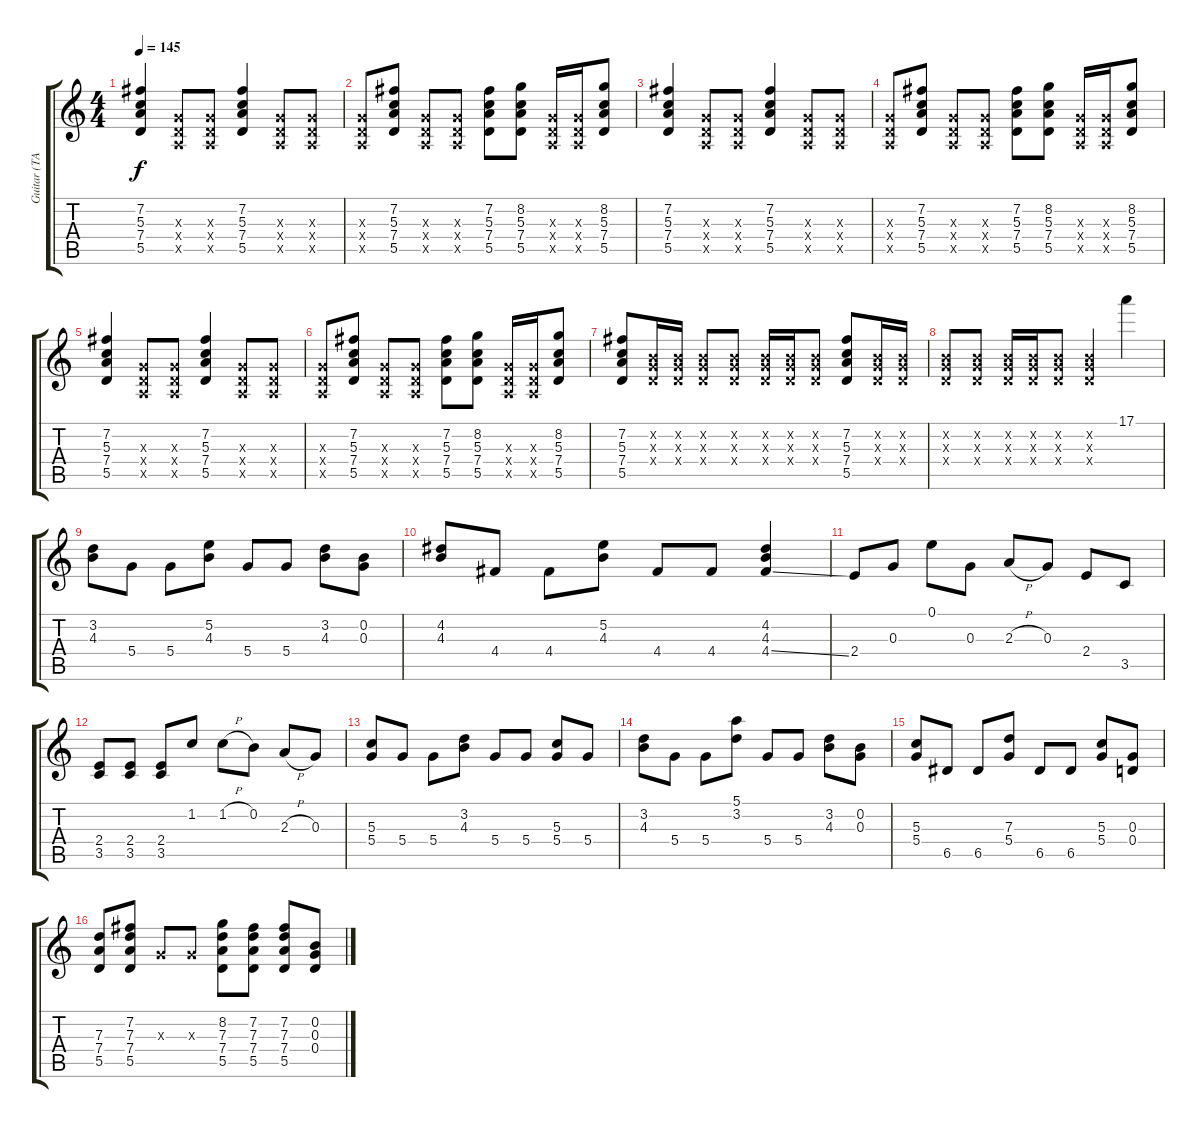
\track ("Guitar (TAKUYA)" "Guitar (TA") {instrument overdrivenguitar}
\staff {score tabs}
\tuning (E4 B3 G3 D3 A2 E2) {hide}
\ts (4 4)
\tempo 145
\clef g2
\ks c
(7.2 5.3 7.4 5.5).4{dy f} (0.3{x} 0.4{x} 0.5{x}).8 (0.3{x} 0.4{x} 0.5{x}).8 (7.2 5.3 7.4 5.5).4 (0.3{x} 0.4{x} 0.5{x}).8 (0.3{x} 0.4{x} 0.5{x}).8 |
(0.3{x} 0.4{x} 0.5{x}).8 (7.2 5.3 7.4 5.5).8 (0.3{x} 0.4{x} 0.5{x}).8 (0.3{x} 0.4{x} 0.5{x}).8 (7.2 5.3 7.4 5.5).8 (8.2 5.3 7.4 5.5).8 (0.3{x} 0.4{x} 0.5{x}).16 (0.3{x} 0.4{x} 0.5{x}).16 (8.2 5.3 7.4 5.5).8 |
(7.2 5.3 7.4 5.5).4 (0.3{x} 0.4{x} 0.5{x}).8 (0.3{x} 0.4{x} 0.5{x}).8 (7.2 5.3 7.4 5.5).4 (0.3{x} 0.4{x} 0.5{x}).8 (0.3{x} 0.4{x} 0.5{x}).8 |
(0.3{x} 0.4{x} 0.5{x}).8 (7.2 5.3 7.4 5.5).8 (0.3{x} 0.4{x} 0.5{x}).8 (0.3{x} 0.4{x} 0.5{x}).8 (7.2 5.3 7.4 5.5).8 (8.2 5.3 7.4 5.5).8 (0.3{x} 0.4{x} 0.5{x}).16 (0.3{x} 0.4{x} 0.5{x}).16 (8.2 5.3 7.4 5.5).8 |
(7.2 5.3 7.4 5.5).4 (0.3{x} 0.4{x} 0.5{x}).8 (0.3{x} 0.4{x} 0.5{x}).8 (7.2 5.3 7.4 5.5).4 (0.3{x} 0.4{x} 0.5{x}).8 (0.3{x} 0.4{x} 0.5{x}).8 |
(0.3{x} 0.4{x} 0.5{x}).8 (7.2 5.3 7.4 5.5).8 (0.3{x} 0.4{x} 0.5{x}).8 (0.3{x} 0.4{x} 0.5{x}).8 (7.2 5.3 7.4 5.5).8 (8.2 5.3 7.4 5.5).8 (0.3{x} 0.4{x} 0.5{x}).16 (0.3{x} 0.4{x} 0.5{x}).16 (8.2 5.3 7.4 5.5).8 |
(7.2 5.3 7.4 5.5).8 (0.2{x} 0.3{x} 0.4{x}).16 (0.2{x} 0.3{x} 0.4{x}).16 (0.2{x} 0.3{x} 0.4{x}).8 (0.2{x} 0.3{x} 0.4{x}).8 (0.2{x} 0.3{x} 0.4{x}).16 (0.2{x} 0.3{x} 0.4{x}).16 (0.2{x} 0.3{x} 0.4{x}).8 (7.2 5.3 7.4 5.5).8 (0.2{x} 0.3{x} 0.4{x}).16 (0.2{x} 0.3{x} 0.4{x}).16 |
(0.2{x} 0.3{x} 0.4{x}).8 (0.2{x} 0.3{x} 0.4{x}).8 (0.2{x} 0.3{x} 0.4{x}).16 (0.2{x} 0.3{x} 0.4{x}).16 (0.2{x} 0.3{x} 0.4{x}).8 (0.2{x} 0.3{x} 0.4{x}).4 17.1.4 |
(3.2 4.3).8 5.4.8 5.4.8 (5.2 4.3).8 5.4.8 5.4.8 (3.2 4.3).8 (0.2 0.3).8 |
(4.2 4.3).8 4.4.8 4.4.8 (5.2 4.3).8 4.4.8 4.4.8 (4.2 4.3 4.4{ss}).4 |
2.4.8 0.3.8 0.1.8 0.3.8 2.3{h}.8 0.3.8 2.4.8 3.5.8 |
(2.4 3.5).8 (2.4 3.5).8 (2.4 3.5).8 1.2.8 1.2{h}.8 0.2.8 2.3{h}.8 0.3.8 |
(5.3 5.4).8 5.4.8 5.4.8 (3.2 4.3).8 5.4.8 5.4.8 (5.3 5.4).8 5.4.8 |
(3.2 4.3).8 5.4.8 5.4.8 (5.1 3.2).8 5.4.8 5.4.8 (3.2 4.3).8 (0.2 0.3).8 |
(5.3 5.4).8 6.5.8 6.5.8 (7.3 5.4).8 6.5.8 6.5.8 (5.3 5.4).8 (0.3 0.4).8 |
(7.3 7.4 5.5).8 (7.2 7.3 7.4 5.5).8 0.3{x}.8 0.3{x}.8 (8.2 7.3 7.4 5.5).8 (7.2 7.3 7.4 5.5).8 (7.2 7.3 7.4 5.5).8 (0.2 0.3 0.4).8
